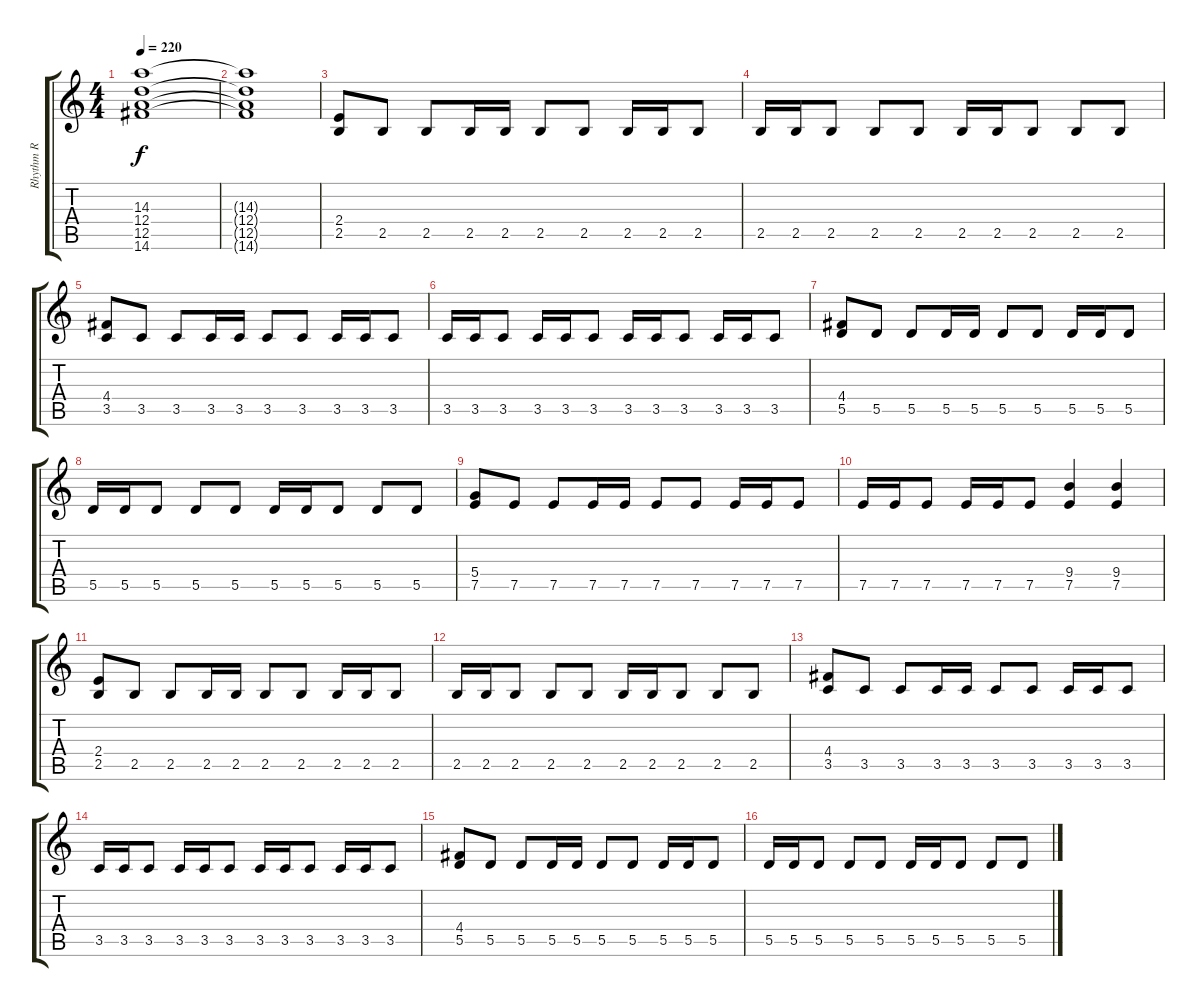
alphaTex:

\track ("Rhythm R" "Rhythm R") {instrument distortionguitar}
\staff {score tabs}
\tuning (E4 B3 G3 D3 A2 E2) {hide}
\ts (4 4)
\tempo 220
\clef g2
\ks c
(14.3 12.4 12.5 14.6).1{dy f} |
(14.3{t} 12.4{t} 12.5{t} 14.6{t}).1 |
(2.4 2.5).8{volume 13} 2.5.8 2.5.8 2.5.16 2.5.16 2.5.8 2.5.8 2.5.16 2.5.16 2.5.8 |
2.5.16 2.5.16 2.5.8 2.5.8 2.5.8 2.5.16 2.5.16 2.5.8 2.5.8 2.5.8 |
(4.4 3.5).8 3.5.8 3.5.8 3.5.16 3.5.16 3.5.8 3.5.8 3.5.16 3.5.16 3.5.8 |
3.5.16 3.5.16 3.5.8 3.5.16 3.5.16 3.5.8 3.5.16 3.5.16 3.5.8 3.5.16 3.5.16 3.5.8 |
(4.4 5.5).8 5.5.8 5.5.8 5.5.16 5.5.16 5.5.8 5.5.8 5.5.16 5.5.16 5.5.8 |
5.5.16 5.5.16 5.5.8 5.5.8 5.5.8 5.5.16 5.5.16 5.5.8 5.5.8 5.5.8 |
(5.4 7.5).8 7.5.8 7.5.8 7.5.16 7.5.16 7.5.8 7.5.8 7.5.16 7.5.16 7.5.8 |
7.5.16 7.5.16 7.5.8 7.5.16 7.5.16 7.5.8 (9.4 7.5).4 (9.4 7.5).4 |
(2.4 2.5).8 2.5.8 2.5.8 2.5.16 2.5.16 2.5.8 2.5.8 2.5.16 2.5.16 2.5.8 |
2.5.16 2.5.16 2.5.8 2.5.8 2.5.8 2.5.16 2.5.16 2.5.8 2.5.8 2.5.8 |
(4.4 3.5).8 3.5.8 3.5.8 3.5.16 3.5.16 3.5.8 3.5.8 3.5.16 3.5.16 3.5.8 |
3.5.16 3.5.16 3.5.8 3.5.16 3.5.16 3.5.8 3.5.16 3.5.16 3.5.8 3.5.16 3.5.16 3.5.8 |
(4.4 5.5).8 5.5.8 5.5.8 5.5.16 5.5.16 5.5.8 5.5.8 5.5.16 5.5.16 5.5.8 |
5.5.16 5.5.16 5.5.8 5.5.8 5.5.8 5.5.16 5.5.16 5.5.8 5.5.8 5.5.8
